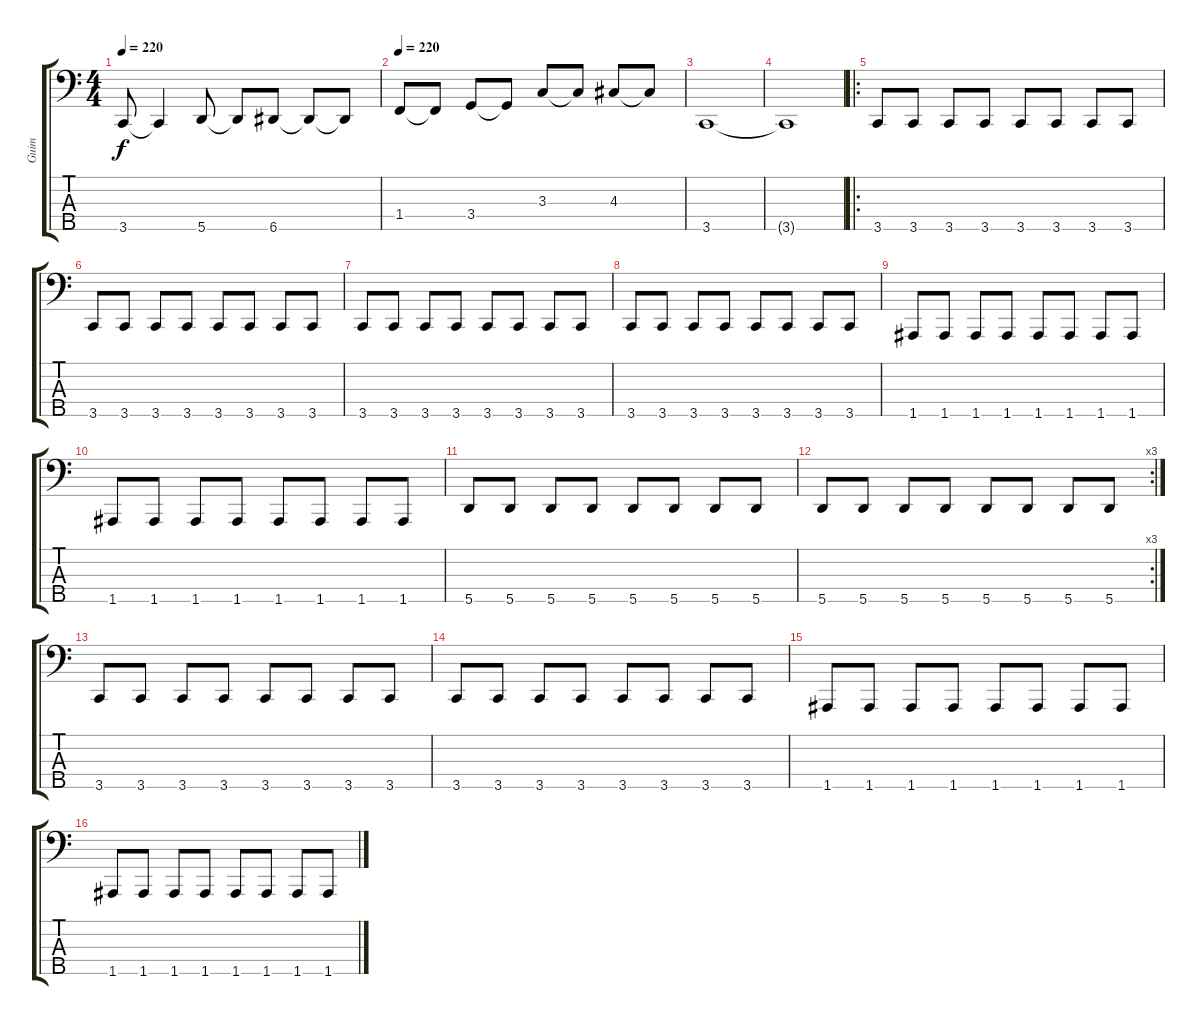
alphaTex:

\track ("Guim" "Guim") {instrument electricbasspick}
\staff {score tabs}
\tuning (G2 D2 A1 E1 A0) {hide}
\ts (4 4)
\tempo 220
\clef f4
\ks c
3.5.8{dy f} 3.5{t}.4 5.5.8 5.5{t}.8 6.5.8 6.5{t}.8 6.5{t}.8 |
\tempo 220
1.4.8 1.4{t}.8 3.4.8 3.4{t}.8 3.3.8 3.3{t}.8 4.3.8 4.3{t}.8 |
3.5.1 |
3.5{t}.1 |
\ro
3.5.8 3.5.8 3.5.8 3.5.8 3.5.8 3.5.8 3.5.8 3.5.8 |
3.5.8 3.5.8 3.5.8 3.5.8 3.5.8 3.5.8 3.5.8 3.5.8 |
3.5.8 3.5.8 3.5.8 3.5.8 3.5.8 3.5.8 3.5.8 3.5.8 |
3.5.8 3.5.8 3.5.8 3.5.8 3.5.8 3.5.8 3.5.8 3.5.8 |
1.5.8 1.5.8 1.5.8 1.5.8 1.5.8 1.5.8 1.5.8 1.5.8 |
1.5.8 1.5.8 1.5.8 1.5.8 1.5.8 1.5.8 1.5.8 1.5.8 |
5.5.8 5.5.8 5.5.8 5.5.8 5.5.8 5.5.8 5.5.8 5.5.8 |
\rc 3
5.5.8 5.5.8 5.5.8 5.5.8 5.5.8 5.5.8 5.5.8 5.5.8 |
3.5.8 3.5.8 3.5.8 3.5.8 3.5.8 3.5.8 3.5.8 3.5.8 |
3.5.8 3.5.8 3.5.8 3.5.8 3.5.8 3.5.8 3.5.8 3.5.8 |
1.5.8 1.5.8 1.5.8 1.5.8 1.5.8 1.5.8 1.5.8 1.5.8 |
1.5.8 1.5.8 1.5.8 1.5.8 1.5.8 1.5.8 1.5.8 1.5.8
